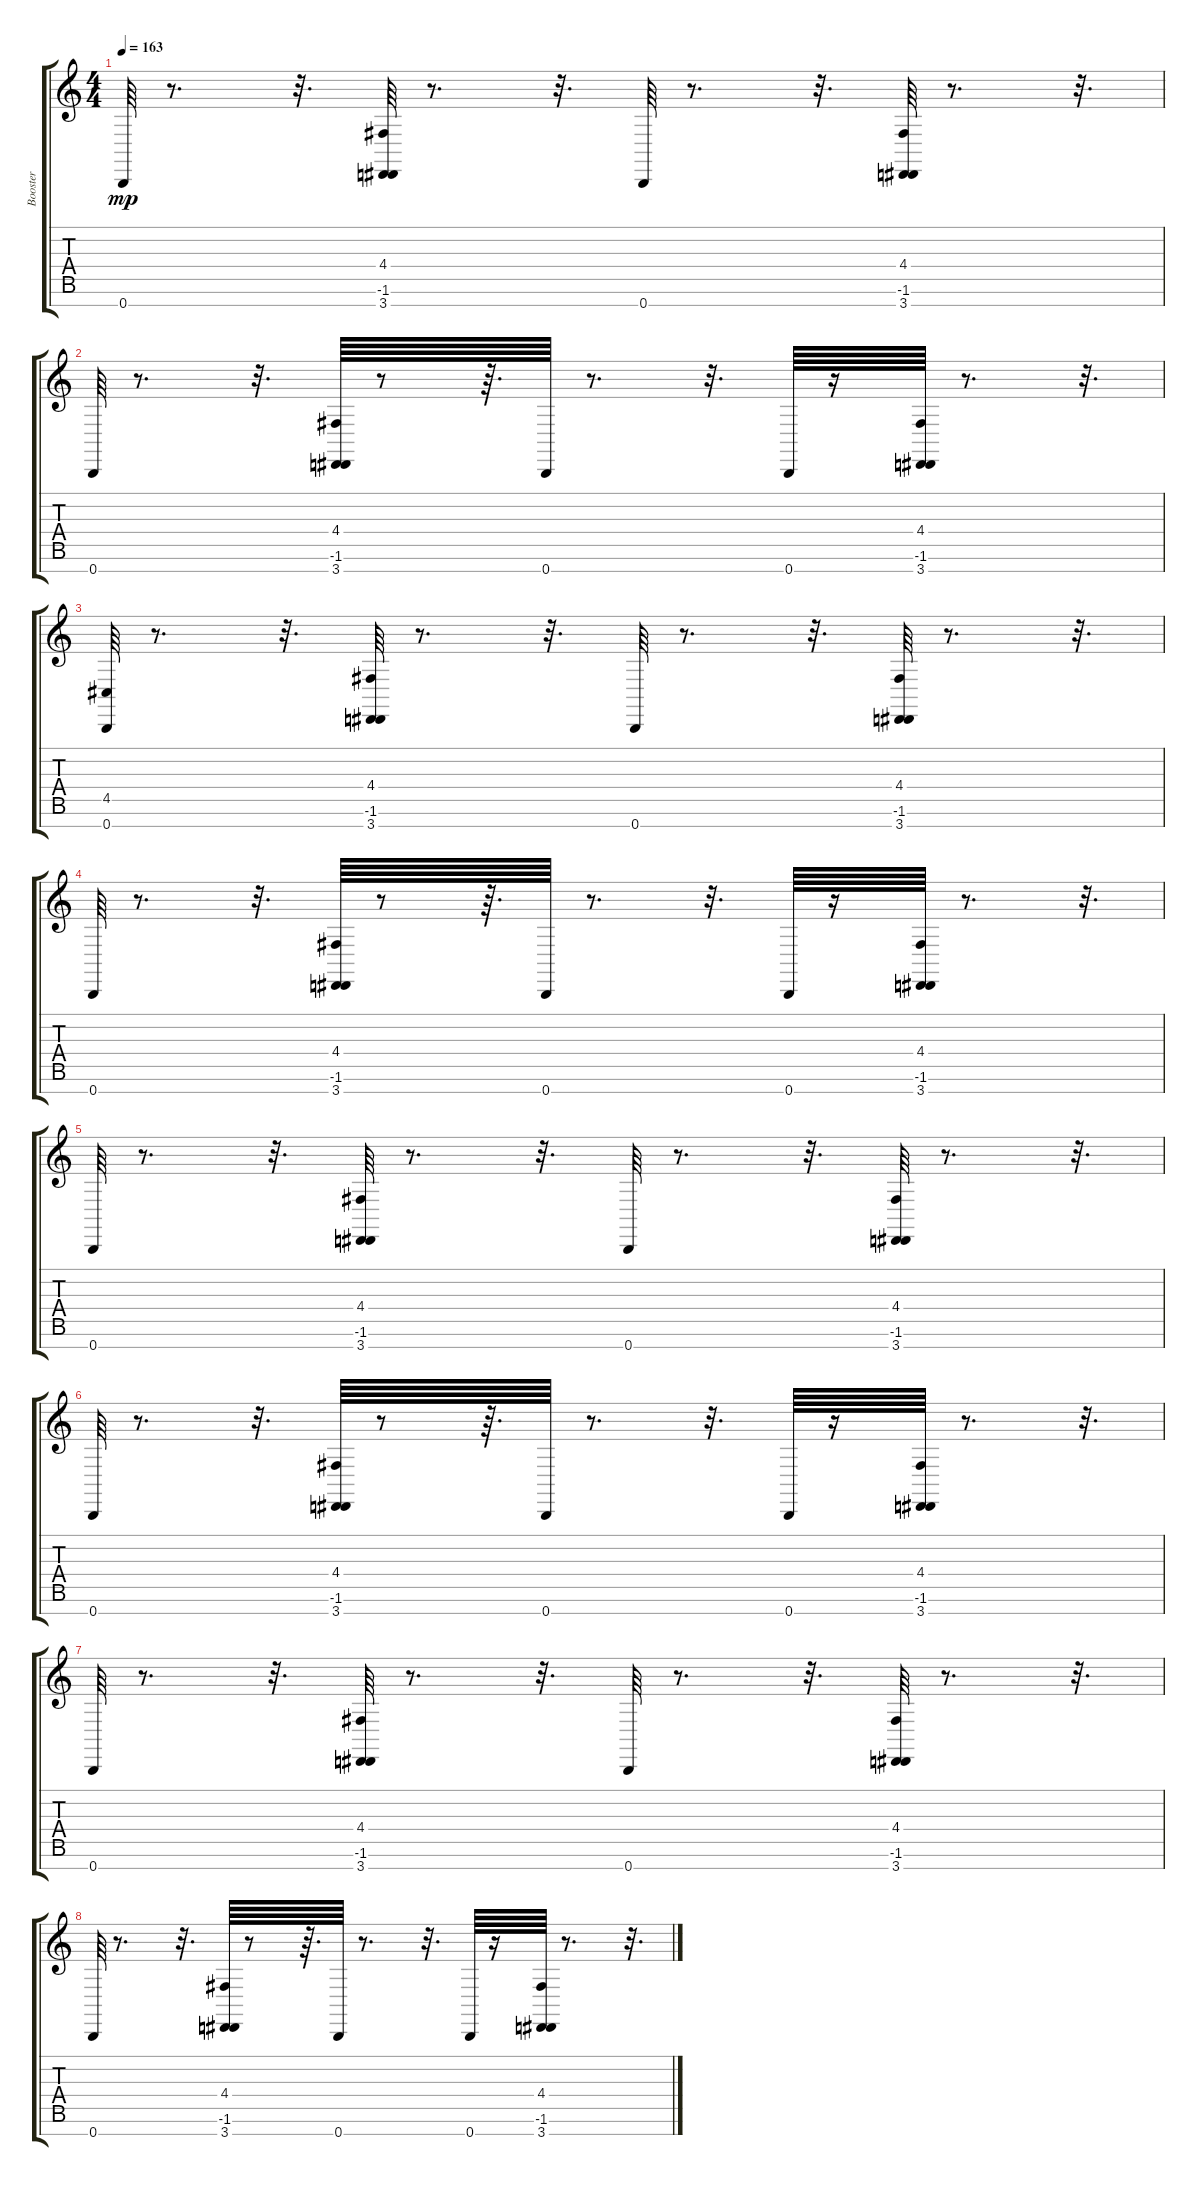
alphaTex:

\track ("Booster" "Booster") {instrument acousticgrandpiano}
\staff {score tabs}
\tuning (E4 B3 G3 D3 A2 E2 B1) {hide}
\ts (4 4)
\tempo 163
\clef g2
\ks c
0.7.64{dy mp} r.8{d} r.32{d} (4.4 -1.6 3.7).64 r.8{d} r.32{d} 0.7.64 r.8{d} r.32{d} (4.4 -1.6 3.7).64 r.8{d} r.32{d} |
0.7.64 r.8{d} r.32{d} (4.4 -1.6 3.7).64 r.8 r.64{d} 0.7.64 r.8{d} r.32{d} 0.7.64 r.16 (4.4 -1.6 3.7).64 r.8{d} r.32{d} |
(4.5 0.7).64 r.8{d} r.32{d} (4.4 -1.6 3.7).64 r.8{d} r.32{d} 0.7.64 r.8{d} r.32{d} (4.4 -1.6 3.7).64 r.8{d} r.32{d} |
0.7.64 r.8{d} r.32{d} (4.4 -1.6 3.7).64 r.8 r.64{d} 0.7.64 r.8{d} r.32{d} 0.7.64 r.16 (4.4 -1.6 3.7).64 r.8{d} r.32{d} |
0.7.64 r.8{d} r.32{d} (4.4 -1.6 3.7).64 r.8{d} r.32{d} 0.7.64 r.8{d} r.32{d} (4.4 -1.6 3.7).64 r.8{d} r.32{d} |
0.7.64 r.8{d} r.32{d} (4.4 -1.6 3.7).64 r.8 r.64{d} 0.7.64 r.8{d} r.32{d} 0.7.64 r.16 (4.4 -1.6 3.7).64 r.8{d} r.32{d} |
0.7.64 r.8{d} r.32{d} (4.4 -1.6 3.7).64 r.8{d} r.32{d} 0.7.64 r.8{d} r.32{d} (4.4 -1.6 3.7).64 r.8{d} r.32{d} |
0.7.64 r.8{d} r.32{d} (4.4 -1.6 3.7).64 r.8 r.64{d} 0.7.64 r.8{d} r.32{d} 0.7.64 r.16 (4.4 -1.6 3.7).64 r.8{d} r.32{d}
